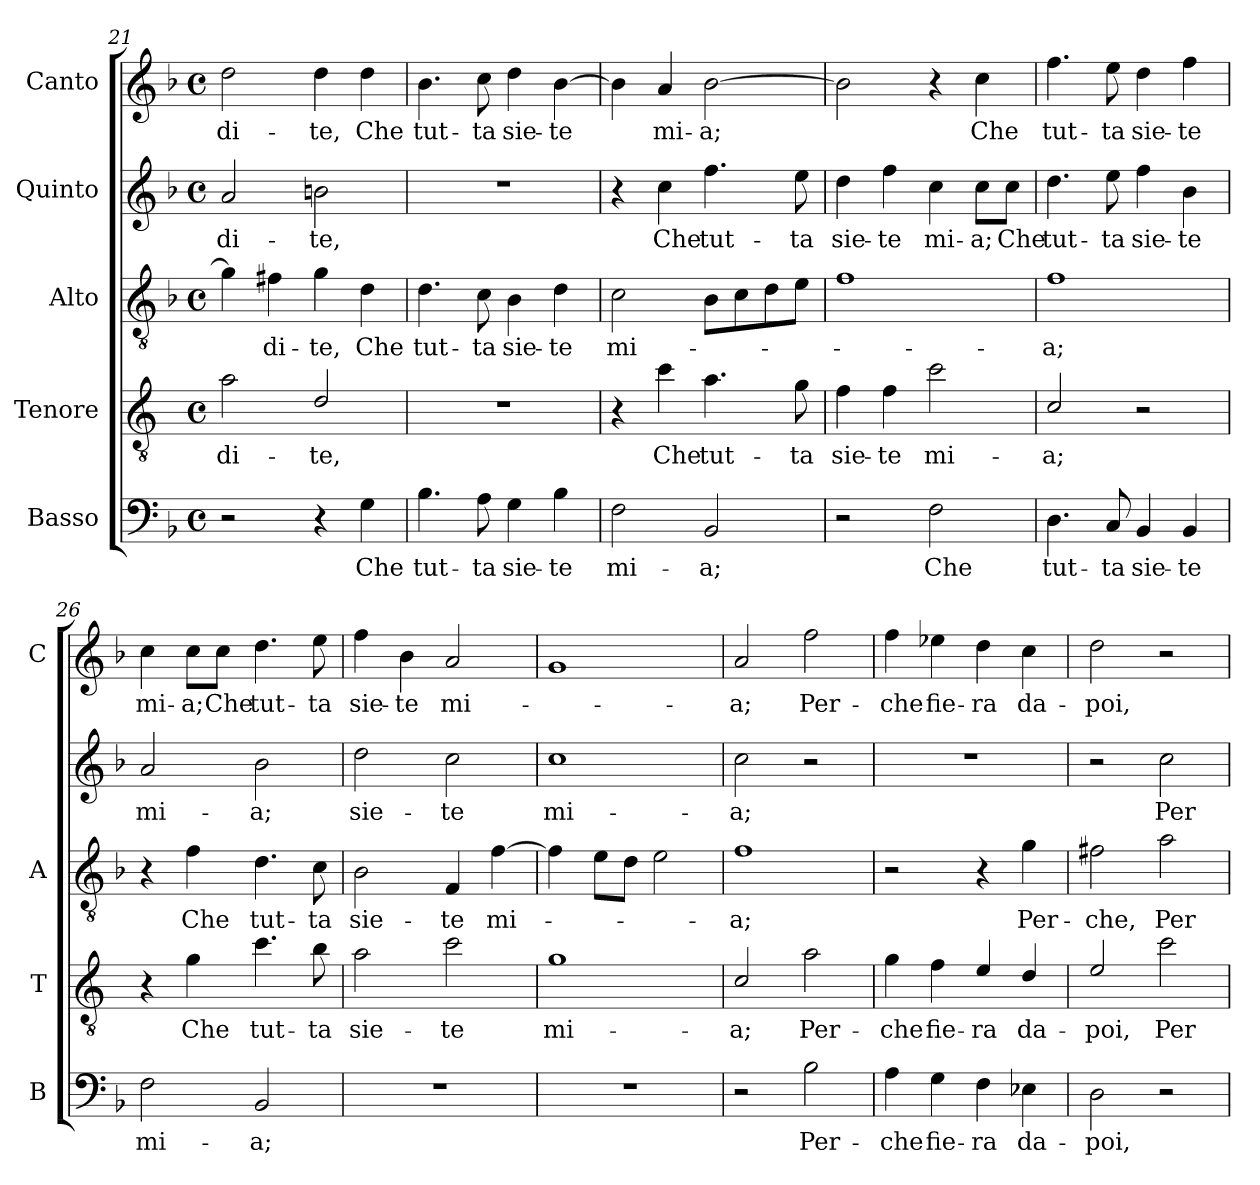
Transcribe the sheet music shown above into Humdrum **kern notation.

**kern	**text	**kern	**text	**kern	**text	**kern	**text	**kern	**text
*part5	*part5	*part4	*part4	*part3	*part3	*part2	*part2	*part1	*part1
*staff5	*staff5	*staff4	*staff4	*staff3	*staff3	*staff2	*staff2	*staff1	*staff1
*I"Basso	*	*I"Tenore	*	*I"Alto	*	*I"Quinto	*	*I"Canto	*
*I'B	*	*I'T	*	*I'A	*	*	*	*I'C	*
*clefF4	*	*clefGv2	*	*clefGv2	*	*clefG2	*	*clefG2	*
*	*	*ITrd4c7	*	*	*	*	*	*	*
*k[b-]	*	*k[b-]	*	*k[b-]	*	*k[b-]	*	*k[b-]	*
*F:	*	*F:	*	*F:	*	*F:	*	*F:	*
*M4/4	*	*M4/4	*	*M4/4	*	*M4/4	*	*M4/4	*
*met(c)	*	*met(c)	*	*met(c)	*	*met(c)	*	*met(c)	*
=21	=21	=21	=21	=21	=21	=21	=21	=21	=21
!	!	!	!LO:LY:b	!	!	!	!LO:LY:b	!	!LO:LY:b
2r	.	2d\	di-	4g\]	.	2a/	di-	2dd\	di-
!	!	!	!	!	!LO:LY:b	!	!	!	!
.	.	.	.	4f#X\	di-	.	.	.	.
!	!	!	!LO:LY:b	!	!LO:LY:b	!	!LO:LY:b	!	!LO:LY:b
4r	.	2G/	-te,	4g\	-te,	2bn\	-te,	4dd\	-te,
!	!LO:LY:b	!	!	!	!LO:LY:b	!	!	!	!LO:LY:b
4G\	Che	.	.	4d\	Che	.	.	4dd\	Che
=22	=22	=22	=22	=22	=22	=22	=22	=22	=22
!	!LO:LY:b	!	!	!	!LO:LY:b	!	!	!	!LO:LY:b
4.B-\	tut-	1r	.	4.d\	tut-	1r	.	4.b-\	tut-
!	!LO:LY:b	!	!	!	!LO:LY:b	!	!	!	!LO:LY:b
8A\	-ta	.	.	8c\	-ta	.	.	8cc\	-ta
!	!LO:LY:b	!	!	!	!LO:LY:b	!	!	!	!LO:LY:b
4G\	sie-	.	.	4B-\	sie-	.	.	4dd\	sie-
!	!LO:LY:b	!	!	!	!LO:LY:b	!	!	!	!LO:LY:b
4B-\	-te	.	.	4d\	-te	.	.	[4b-\	-te
=23	=23	=23	=23	=23	=23	=23	=23	=23	=23
!	!LO:LY:b	!	!	!	!LO:LY:b	!	!	!	!
2F\	mi-	4r	.	2c\	mi-	4r	.	4b-\]	.
!	!	!	!LO:LY:b	!	!	!	!LO:LY:b	!	!LO:LY:b
.	.	4f\	Che	.	.	4cc\	Che	4a/	mi-
!	!LO:LY:b	!	!LO:LY:b	!	!	!	!LO:LY:b	!	!LO:LY:b
2BB-/	-a;	4.d\	tut-	8B-\L	.	4.ff\	tut-	[2b-\	-a;
.	.	.	.	8c\	.	.	.	.	.
.	.	.	.	8d\	.	.	.	.	.
!	!	!	!LO:LY:b	!	!	!	!LO:LY:b	!	!
.	.	8c\	-ta	8e\J	.	8ee\	-ta	.	.
=24	=24	=24	=24	=24	=24	=24	=24	=24	=24
!	!	!	!LO:LY:b	!	!	!	!LO:LY:b	!	!
2r	.	4B-\	sie-	1f	.	4dd\	sie-	2b-\]	.
!	!	!	!LO:LY:b	!	!	!	!LO:LY:b	!	!
.	.	4B-\	-te	.	.	4ff\	-te	.	.
!	!LO:LY:b	!	!LO:LY:b	!	!	!	!LO:LY:b	!	!
2F\	Che	2f\	mi-	.	.	4cc\	mi-	4r	.
!	!	!	!	!	!	!	!LO:LY:b	!	!LO:LY:b
.	.	.	.	.	.	8cc\L	-a;	4cc\	Che
!	!	!	!	!	!	!	!LO:LY:b	!	!
.	.	.	.	.	.	8cc\J	Che	.	.
=25	=25	=25	=25	=25	=25	=25	=25	=25	=25
!	!LO:LY:b	!	!LO:LY:b	!	!LO:LY:b	!	!LO:LY:b	!	!LO:LY:b
4.D\	tut-	2F/	-a;	1f	-a;	4.dd\	tut-	4.ff\	tut-
!	!LO:LY:b	!	!	!	!	!	!LO:LY:b	!	!LO:LY:b
8C/	-ta	.	.	.	.	8ee\	-ta	8ee\	-ta
!	!LO:LY:b	!	!	!	!	!	!LO:LY:b	!	!LO:LY:b
4BB-/	sie-	2r	.	.	.	4ff\	sie-	4dd\	sie-
!	!LO:LY:b	!	!	!	!	!	!LO:LY:b	!	!LO:LY:b
4BB-/	-te	.	.	.	.	4b-\	-te	4ff\	-te
!!LO:LB:g=z
=26	=26	=26	=26	=26	=26	=26	=26	=26	=26
!	!LO:LY:b	!	!	!	!	!	!LO:LY:b	!	!LO:LY:b
2F\	mi-	4r	.	4r	.	2a/	mi-	4cc\	mi-
!	!	!	!LO:LY:b	!	!LO:LY:b	!	!	!	!LO:LY:b
.	.	4c\	Che	4f\	Che	.	.	8cc\L	-a;
!	!	!	!	!	!	!	!	!	!LO:LY:b
.	.	.	.	.	.	.	.	8cc\J	Che
!	!LO:LY:b	!	!LO:LY:b	!	!LO:LY:b	!	!LO:LY:b	!	!LO:LY:b
2BB-/	-a;	4.f\	tut-	4.d\	tut-	2b-\	-a;	4.dd\	tut-
!	!	!	!LO:LY:b	!	!LO:LY:b	!	!	!	!LO:LY:b
.	.	8e\	-ta	8c\	-ta	.	.	8ee\	-ta
=27	=27	=27	=27	=27	=27	=27	=27	=27	=27
!	!	!	!LO:LY:b	!	!LO:LY:b	!	!LO:LY:b	!	!LO:LY:b
1r	.	2d\	sie-	2B-\	sie-	2dd\	sie-	4ff\	sie-
!	!	!	!	!	!	!	!	!	!LO:LY:b
.	.	.	.	.	.	.	.	4b-\	-te
!	!	!	!LO:LY:b	!	!LO:LY:b	!	!LO:LY:b	!	!LO:LY:b
.	.	2f\	-te	4F/	-te	2cc\	-te	2a/	mi-
!	!	!	!	!	!LO:LY:b	!	!	!	!
.	.	.	.	[4f\	mi-	.	.	.	.
=28	=28	=28	=28	=28	=28	=28	=28	=28	=28
!	!	!	!LO:LY:b	!	!	!	!LO:LY:b	!	!
1r	.	1c	mi-	4f\]	.	1cc	mi-	1g	.
.	.	.	.	8e\L	.	.	.	.	.
.	.	.	.	8d\J	.	.	.	.	.
.	.	.	.	2e\	.	.	.	.	.
=29	=29	=29	=29	=29	=29	=29	=29	=29	=29
!	!	!	!LO:LY:b	!	!LO:LY:b	!	!LO:LY:b	!	!LO:LY:b
2r	.	2F/	-a;	1f	-a;	2cc\	-a;	2a/	-a;
!	!LO:LY:b	!	!LO:LY:b	!	!	!	!	!	!LO:LY:b
2B-\	Per-	2d\	Per-	.	.	2r	.	2ff\	Per-
=30	=30	=30	=30	=30	=30	=30	=30	=30	=30
!	!LO:LY:b	!	!LO:LY:b	!	!	!	!	!	!LO:LY:b
4A\	-che	4c\	-che	2r	.	1r	.	4ff\	-che
!	!LO:LY:b	!	!LO:LY:b	!	!	!	!	!	!LO:LY:b
4G\	fie-	4B-\	fie-	.	.	.	.	4ee-X\	fie-
!	!LO:LY:b	!	!LO:LY:b	!	!	!	!	!	!LO:LY:b
4F\	-ra	4A/	-ra	4r	.	.	.	4dd\	-ra
!	!LO:LY:b	!	!LO:LY:b	!	!LO:LY:b	!	!	!	!LO:LY:b
4E-X\	da-	4G/	da-	4g\	Per-	.	.	4cc\	da-
=31	=31	=31	=31	=31	=31	=31	=31	=31	=31
!	!LO:LY:b	!	!LO:LY:b	!	!LO:LY:b	!	!	!	!LO:LY:b
2D\	-poi,	2A/	-poi,	2f#X\	-che,	2r	.	2dd\	-poi,
!	!	!	!LO:LY:b	!	!LO:LY:b	!	!LO:LY:b	!	!
2r	.	2f\	Per-	2a\	Per-	2cc\	Per-	2r	.
=	=	=	=	=	=	=	=	=	=
*-	*-	*-	*-	*-	*-	*-	*-	*-	*-
